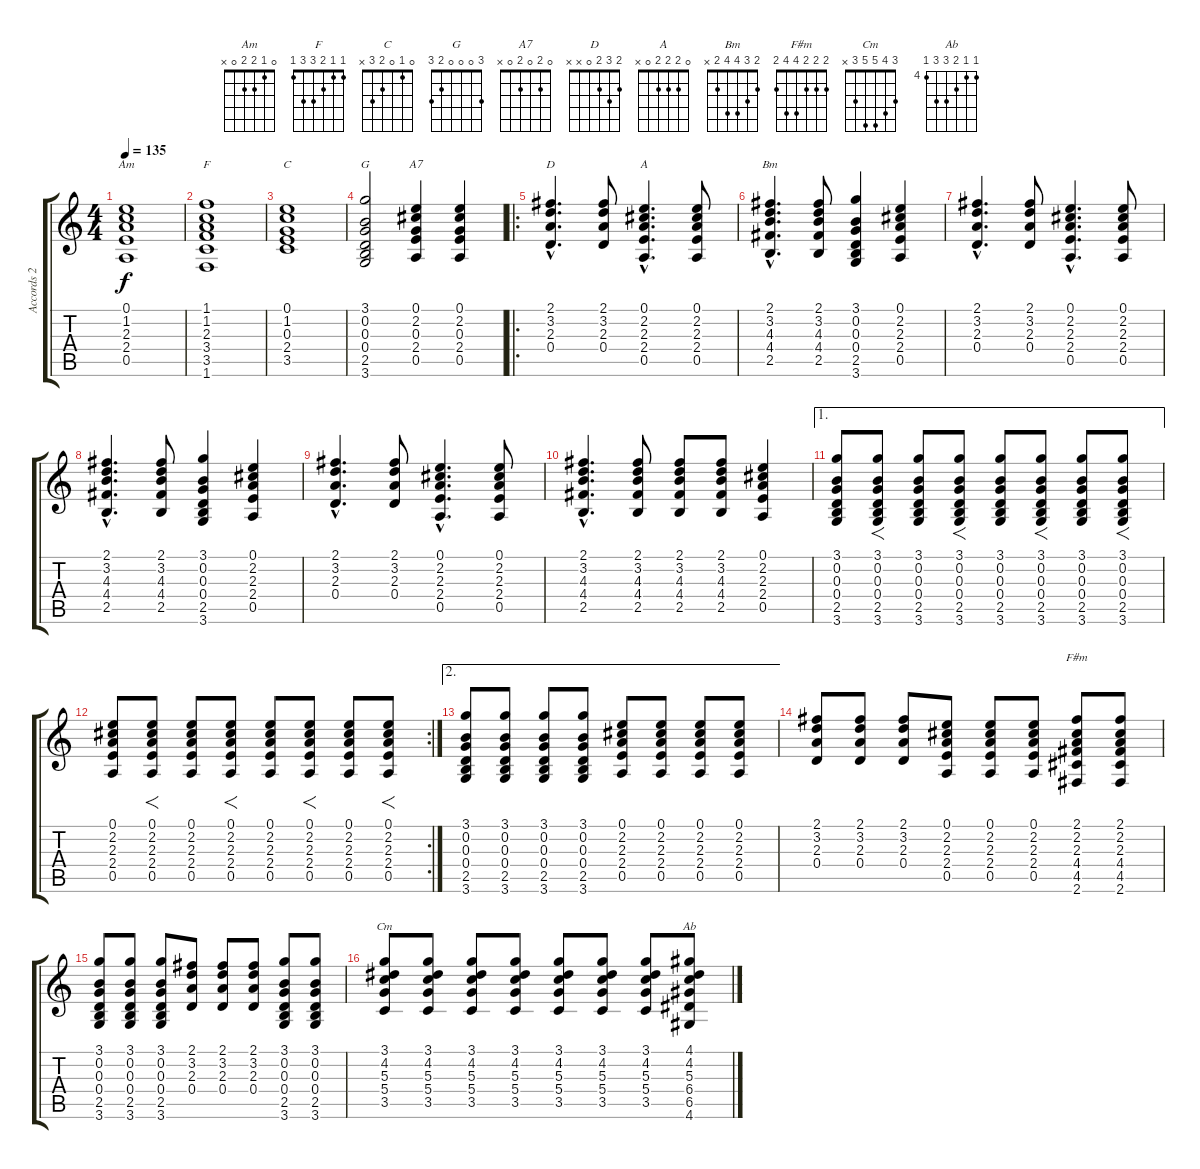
\track ("Accords 2" "Accords 2") {instrument overdrivenguitar}
\staff {score tabs}
\tuning (E4 B3 G3 D3 A2 E2) {hide}
\chord ("Am" 0 1 2 2 0 x)
\chord ("F" 1 1 2 3 3 1)
\chord ("C" 0 1 0 2 3 x)
\chord ("G" 3 0 0 0 2 3)
\chord ("A7" 0 2 0 2 0 x)
\chord ("D" 2 3 2 0 x x)
\chord ("A" 0 2 2 2 0 x)
\chord ("Bm" 2 3 4 4 2 x)
\chord ("F#m" 2 2 2 4 4 2)
\chord ("Cm" 3 4 5 5 3 x)
\chord ("Ab" 4 4 5 6 6 4) {firstfret 4}
\ts (4 4)
\tempo 135
\clef g2
\ks c
(0.1 1.2 2.3 2.4 0.5).1{ch "Am" dy f} |
(1.1 1.2 2.3 3.4 3.5 1.6).1{ch "F"} |
(0.1 1.2 0.3 2.4 3.5).1{ch "C"} |
(3.1 0.2 0.3 0.4 2.5 3.6).2{ch "G"} (0.1 2.2 0.3 2.4 0.5).4{ch "A7"} (0.1 2.2 0.3 2.4 0.5).4 |
\ro
(2.1{hac} 3.2{hac} 2.3{hac} 0.4{hac}).4{d ch "D"} (2.1 3.2 2.3 0.4).8 (0.1{hac} 2.2{hac} 2.3{hac} 2.4{hac} 0.5{hac}).4{d ch "A"} (0.1 2.2 2.3 2.4 0.5).8 |
(2.1{hac} 3.2{hac} 4.3{hac} 4.4{hac} 2.5{hac}).4{d ch "Bm"} (2.1 3.2 4.3 4.4 2.5).8 (3.1 0.2 0.3 0.4 2.5 3.6).4 (0.1 2.2 2.3 2.4 0.5).4 |
(2.1{hac} 3.2{hac} 2.3{hac} 0.4{hac}).4{d} (2.1 3.2 2.3 0.4).8 (0.1{hac} 2.2{hac} 2.3{hac} 2.4{hac} 0.5{hac}).4{d} (0.1 2.2 2.3 2.4 0.5).8 |
(2.1{hac} 3.2{hac} 4.3{hac} 4.4{hac} 2.5{hac}).4{d} (2.1 3.2 4.3 4.4 2.5).8 (3.1 0.2 0.3 0.4 2.5 3.6).4 (0.1 2.2 2.3 2.4 0.5).4 |
(2.1{hac} 3.2{hac} 2.3{hac} 0.4{hac}).4{d} (2.1 3.2 2.3 0.4).8 (0.1{hac} 2.2{hac} 2.3{hac} 2.4{hac} 0.5{hac}).4{d} (0.1 2.2 2.3 2.4 0.5).8 |
(2.1{hac} 3.2{hac} 4.3{hac} 4.4{hac} 2.5{hac}).4{d} (2.1 3.2 4.3 4.4 2.5).8 (2.1 3.2 4.3 4.4 2.5).8 (2.1 3.2 4.3 4.4 2.5).8 (0.1 2.2 2.3 2.4 0.5).4 |
\ae 1
(3.1 0.2 0.3 0.4 2.5 3.6).8 (3.1 0.2 0.3 0.4 2.5 3.6).8{f} (3.1 0.2 0.3 0.4 2.5 3.6).8 (3.1 0.2 0.3 0.4 2.5 3.6).8{f} (3.1 0.2 0.3 0.4 2.5 3.6).8 (3.1 0.2 0.3 0.4 2.5 3.6).8{f} (3.1 0.2 0.3 0.4 2.5 3.6).8 (3.1 0.2 0.3 0.4 2.5 3.6).8{f} |
\rc 2
(0.1 2.2 2.3 2.4 0.5).8 (0.1 2.2 2.3 2.4 0.5).8{f} (0.1 2.2 2.3 2.4 0.5).8 (0.1 2.2 2.3 2.4 0.5).8{f} (0.1 2.2 2.3 2.4 0.5).8 (0.1 2.2 2.3 2.4 0.5).8{f} (0.1 2.2 2.3 2.4 0.5).8 (0.1 2.2 2.3 2.4 0.5).8{f} |
\ae 2
(3.1 0.2 0.3 0.4 2.5 3.6).8 (3.1 0.2 0.3 0.4 2.5 3.6).8 (3.1 0.2 0.3 0.4 2.5 3.6).8 (3.1 0.2 0.3 0.4 2.5 3.6).8 (0.1 2.2 2.3 2.4 0.5).8 (0.1 2.2 2.3 2.4 0.5).8 (0.1 2.2 2.3 2.4 0.5).8 (0.1 2.2 2.3 2.4 0.5).8 |
(2.1 3.2 2.3 0.4).8 (2.1 3.2 2.3 0.4).8 (2.1 3.2 2.3 0.4).8 (0.1 2.2 2.3 2.4 0.5).8 (0.1 2.2 2.3 2.4 0.5).8 (0.1 2.2 2.3 2.4 0.5).8 (2.1 2.2 2.3 4.4 4.5 2.6).8{ch "F#m"} (2.1 2.2 2.3 4.4 4.5 2.6).8 |
(3.1 0.2 0.3 0.4 2.5 3.6).8 (3.1 0.2 0.3 0.4 2.5 3.6).8 (3.1 0.2 0.3 0.4 2.5 3.6).8 (2.1 3.2 2.3 0.4).8 (2.1 3.2 2.3 0.4).8 (2.1 3.2 2.3 0.4).8 (3.1 0.2 0.3 0.4 2.5 3.6).8 (3.1 0.2 0.3 0.4 2.5 3.6).8 |
(3.1 4.2 5.3 5.4 3.5).8{ch "Cm"} (3.1 4.2 5.3 5.4 3.5).8 (3.1 4.2 5.3 5.4 3.5).8 (3.1 4.2 5.3 5.4 3.5).8 (3.1 4.2 5.3 5.4 3.5).8 (3.1 4.2 5.3 5.4 3.5).8 (3.1 4.2 5.3 5.4 3.5).8 (4.1 4.2 5.3 6.4 6.5 4.6).8{ch "Ab"}
